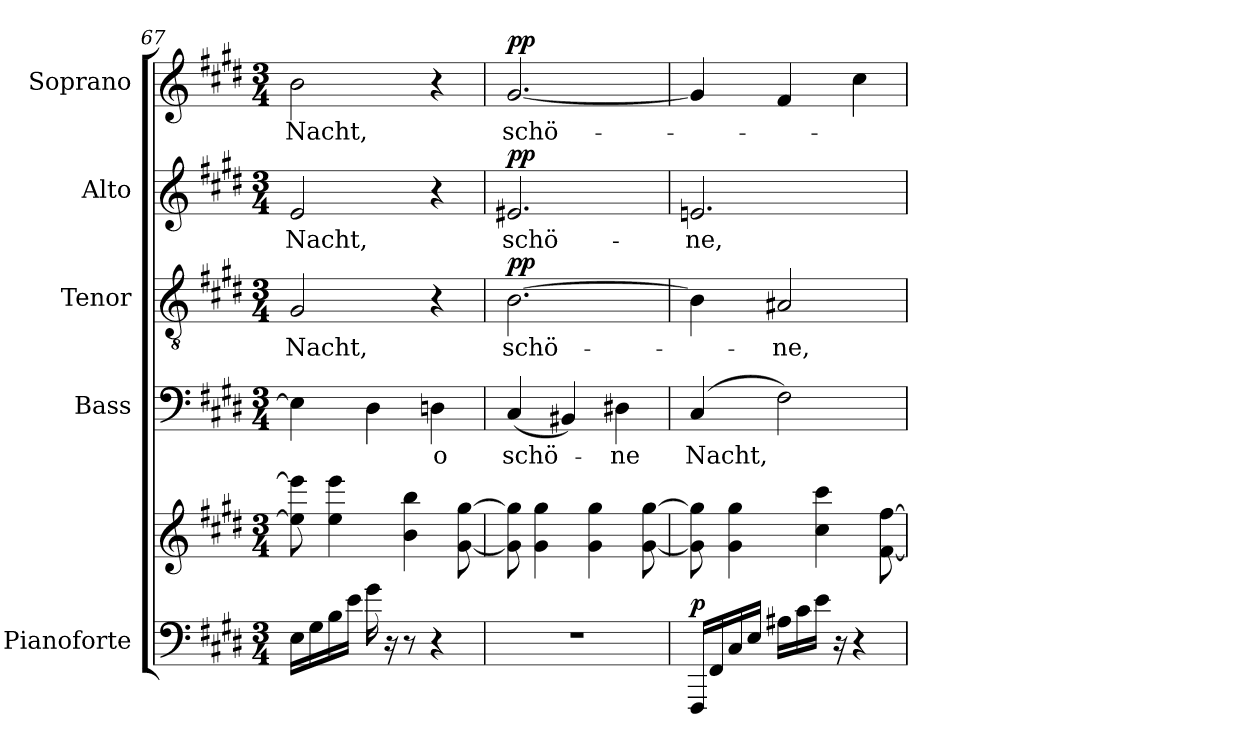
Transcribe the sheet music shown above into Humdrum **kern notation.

**kern	**kern	**dynam	**kern	**text	**kern	**text	**dynam	**kern	**text	**dynam	**kern	**text	**dynam
*part5	*part5	*part5	*part4	*part4	*part3	*part3	*part3	*part2	*part2	*part2	*part1	*part1	*part1
*staff6	*staff5	*staff5/6	*staff4	*staff4	*staff3	*staff3	*staff3	*staff2	*staff2	*staff2	*staff1	*staff1	*staff1
*I"Pianoforte	*	*	*I"Bass	*	*I"Tenor	*	*	*I"Alto	*	*	*I"Soprano	*	*
*I'Pno	*	*	*	*	*	*	*	*	*	*	*	*	*
*clefF4	*clefG2	*	*clefF4	*	*clefGv2	*	*	*clefG2	*	*	*clefG2	*	*
*k[f#c#g#d#]	*k[f#c#g#d#]	*	*k[f#c#g#d#]	*	*k[f#c#g#d#]	*	*	*k[f#c#g#d#]	*	*	*k[f#c#g#d#]	*	*
*M3/4	*M3/4	*	*M3/4	*	*M3/4	*	*	*M3/4	*	*	*M3/4	*	*
=67	=67	=67	=67	=67	=67	=67	=67	=67	=67	=67	=67	=67	=67
!	!	!	!	!	!	!LO:LY:b	!	!	!LO:LY:b	!	!	!LO:LY:b	!
16E\LL	8ee\] 8eee\]	.	4E\]	.	2G#/	Nacht,	.	2e/	Nacht,	.	2b\	Nacht,	.
16G#\	.	.	.	.	.	.	.	.	.	.	.	.	.
16B\	4ee\ 4eee\	.	.	.	.	.	.	.	.	.	.	.	.
16e\JJ	.	.	.	.	.	.	.	.	.	.	.	.	.
16g#\	.	.	4D#\	.	.	.	.	.	.	.	.	.	.
16r	.	.	.	.	.	.	.	.	.	.	.	.	.
8r	4b\ 4bb\	.	.	.	.	.	.	.	.	.	.	.	.
!	!	!	!	!LO:LY:b	!	!	!	!	!	!	!	!	!
4r	.	.	4Dn\	o	4r	.	.	4r	.	.	4r	.	.
.	[8g#\ [8gg#\	.	.	.	.	.	.	.	.	.	.	.	.
!!LO:PB:g=z
=68	=68	=68	=68	=68	=68	=68	=68	=68	=68	=68	=68	=68	=68
!	!	!	!	!LO:LY:b	!	!LO:LY:b	!LO:DY:a	!	!LO:LY:b	!LO:DY:a	!	!LO:LY:b	!LO:DY:a
2.r	8g#\] 8gg#\]	.	(4C#/	schö-	[2.B\	schö-	pp	2.e#X/	schö-	pp	[2.g#/	schö-	pp
.	4g#\ 4gg#\	.	.	.	.	.	.	.	.	.	.	.	.
.	.	.	4BB#X/)	.	.	.	.	.	.	.	.	.	.
.	4g#\ 4gg#\	.	.	.	.	.	.	.	.	.	.	.	.
!	!	!	!	!LO:LY:b	!	!	!	!	!	!	!	!	!
.	.	.	4D#X\	-ne	.	.	.	.	.	.	.	.	.
.	[8g#\ [8gg#\	.	.	.	.	.	.	.	.	.	.	.	.
=69	=69	=69	=69	=69	=69	=69	=69	=69	=69	=69	=69	=69	=69
!	!	!LO:DY:a=2	!	!LO:LY:b	!	!	!	!	!LO:LY:b	!	!	!	!
16FFF#/LL	8g#\] 8gg#\]	p	(4C#/	Nacht,	4B\]	.	.	2.en/	-ne,	.	4g#/]	.	.
16FF#/	.	.	.	.	.	.	.	.	.	.	.	.	.
16C#/	4g#\ 4gg#\	.	.	.	.	.	.	.	.	.	.	.	.
16E/JJ	.	.	.	.	.	.	.	.	.	.	.	.	.
!	!	!	!	!	!	!LO:LY:b	!	!	!	!	!	!	!
16A#X\LL	.	.	2F#\)	.	2A#X/	-ne,	.	.	.	.	4f#/	.	.
16c#\	.	.	.	.	.	.	.	.	.	.	.	.	.
16e\JJ	4cc#\ 4ccc#\	.	.	.	.	.	.	.	.	.	.	.	.
16r	.	.	.	.	.	.	.	.	.	.	.	.	.
4r	.	.	.	.	.	.	.	.	.	.	4cc#\	.	.
.	[8f#\ [8ff#\	.	.	.	.	.	.	.	.	.	.	.	.
=	=	=	=	=	=	=	=	=	=	=	=	=	=
*-	*-	*-	*-	*-	*-	*-	*-	*-	*-	*-	*-	*-	*-
